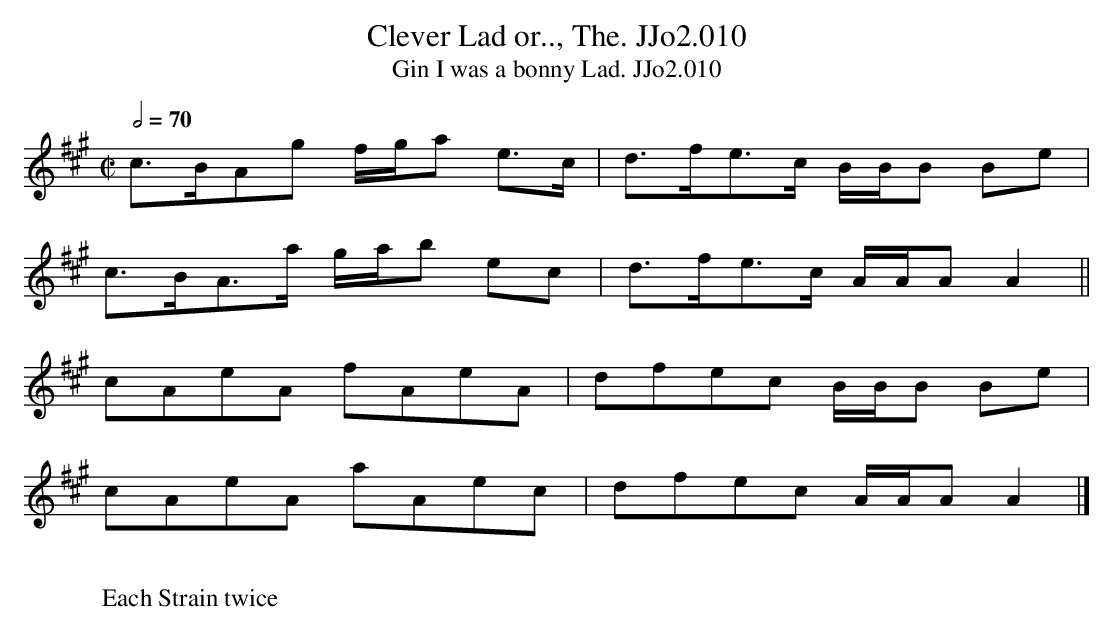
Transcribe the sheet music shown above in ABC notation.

X:1
T:Clever Lad or.., The. JJo2.010
Q:1/2=70
T:Gin I was a bonny Lad. JJo2.010
M:C|
L:1/8
K:A
c>BAg f/g/a e>c|d>fe>c B/B/B Be|
c>BA>a g/a/b ec|d>fe>c A/A/A A2||
cAeA fAeA|dfec B/B/B Be|
cAeA aAec|dfec A/A/A A2|]
W:
W:Each Strain twice
